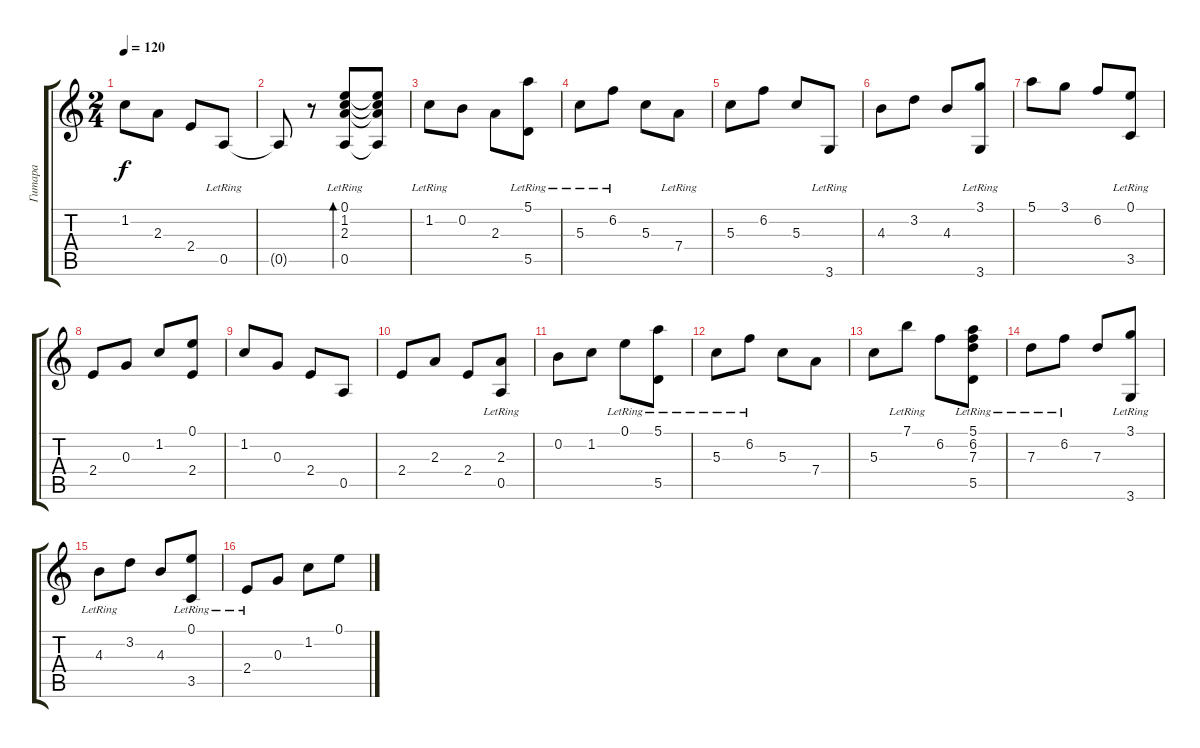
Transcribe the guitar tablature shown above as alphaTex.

\track ("Гитара" "Гитара") {instrument electricguitarjazz}
\staff {score tabs}
\tuning (E4 B3 G3 D3 A2 E2) {hide}
\ts (2 4)
\tempo 120
\clef g2
\ks c
1.2.8{dy f} 2.3.8 2.4.8 0.5{lr}.8 |
0.5{t}.8 r.8 (0.1{lr} 1.2{lr} 2.3{lr} 0.5{lr}).8{bd 480} (0.1{t} 1.2{t} 2.3{t} 0.5{t}).8 |
1.2{lr}.8 0.2.8 2.3.8 (5.1{lr} 5.5{lr}).8 |
5.3{lr}.8 6.2{lr}.8 5.3.8 7.4{lr}.8 |
5.3.8 6.2.8 5.3.8 3.6{lr}.8 |
4.3.8 3.2.8 4.3.8 (3.1 3.6{lr}).8 |
5.1.8 3.1.8 6.2.8 (0.1{lr} 3.5).8 |
2.4.8 0.3.8 1.2.8 (0.1 2.4).8 |
1.2.8 0.3.8 2.4.8 0.5.8 |
2.4.8 2.3.8 2.4.8 (2.3{lr} 0.5).8 |
0.2.8 1.2.8 0.1{lr}.8 (5.1{lr} 5.5{lr}).8 |
5.3{lr}.8 6.2{lr}.8 5.3.8 7.4.8 |
5.3.8 7.1{lr}.8 6.2.8 (5.1{lr} 6.2{lr} 7.3{lr} 5.5{lr}).8 |
7.3{lr}.8 6.2{lr}.8 7.3.8 (3.1{lr} 3.6{lr}).8 |
4.3{lr}.8 3.2.8 4.3.8 (0.1{lr} 3.5{lr}).8 |
2.4{lr}.8 0.3.8 1.2.8 0.1.8
